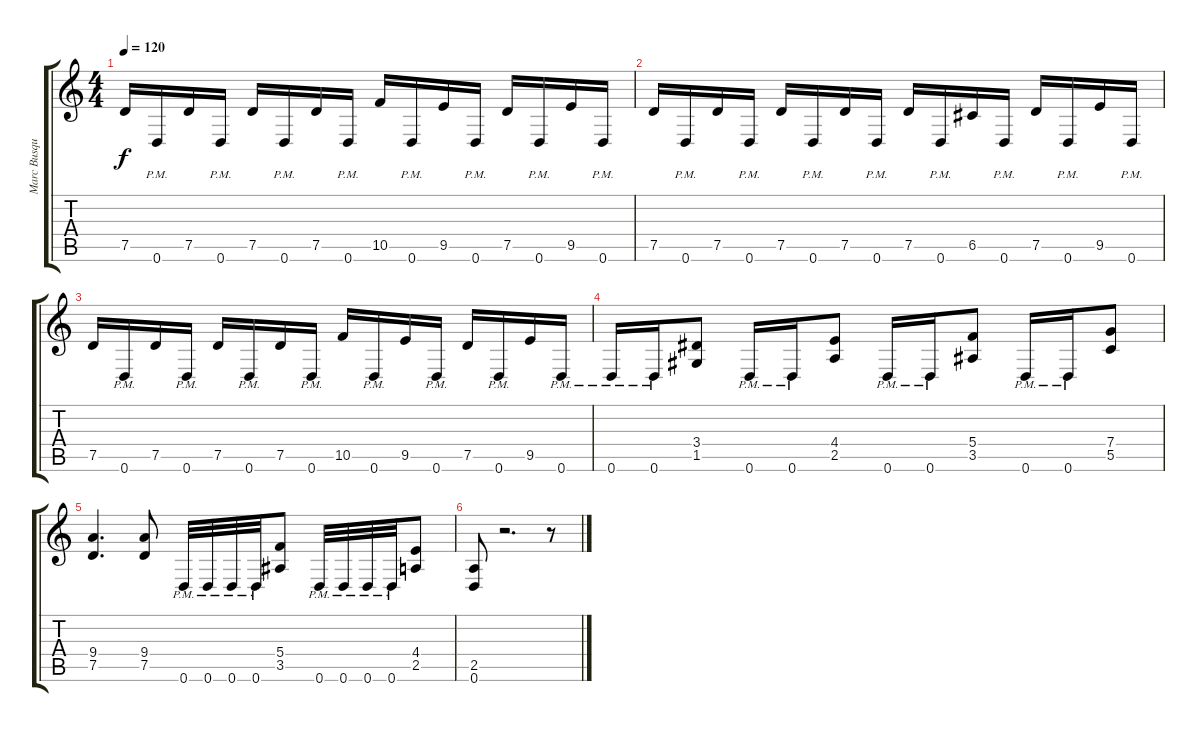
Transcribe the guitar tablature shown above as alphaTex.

\track ("Marc Busque" "Marc Busqu") {instrument distortionguitar}
\staff {score tabs}
\tuning (D4 A3 F3 C3 G2 D2) {hide}
\ts (4 4)
\tempo 120
\clef g2
\ks c
7.5.16{dy f} 0.6{pm}.16 7.5.16 0.6{pm}.16 7.5.16 0.6{pm}.16 7.5.16 0.6{pm}.16 10.5.16 0.6{pm}.16 9.5.16 0.6{pm}.16 7.5.16 0.6{pm}.16 9.5.16 0.6{pm}.16 |
7.5.16 0.6{pm}.16 7.5.16 0.6{pm}.16 7.5.16 0.6{pm}.16 7.5.16 0.6{pm}.16 7.5.16 0.6{pm}.16 6.5.16 0.6{pm}.16 7.5.16 0.6{pm}.16 9.5.16 0.6{pm}.16 |
7.5.16 0.6{pm}.16 7.5.16 0.6{pm}.16 7.5.16 0.6{pm}.16 7.5.16 0.6{pm}.16 10.5.16 0.6{pm}.16 9.5.16 0.6{pm}.16 7.5.16 0.6{pm}.16 9.5.16 0.6{pm}.16 |
0.6{pm}.16 0.6{pm}.16 (3.4 1.5).8 0.6{pm}.16 0.6{pm}.16 (4.4 2.5).8 0.6{pm}.16 0.6{pm}.16 (5.4 3.5).8 0.6{pm}.16 0.6{pm}.16 (7.4 5.5).8 |
(9.4 7.5).4{d} (9.4 7.5).8 0.6{pm}.32 0.6{pm}.32 0.6{pm}.32 0.6{pm}.32 (5.4 3.5).8 0.6{pm}.32 0.6{pm}.32 0.6{pm}.32 0.6{pm}.32 (4.4 2.5).8 |
(2.5 0.6).8 r.2{d} r.8
